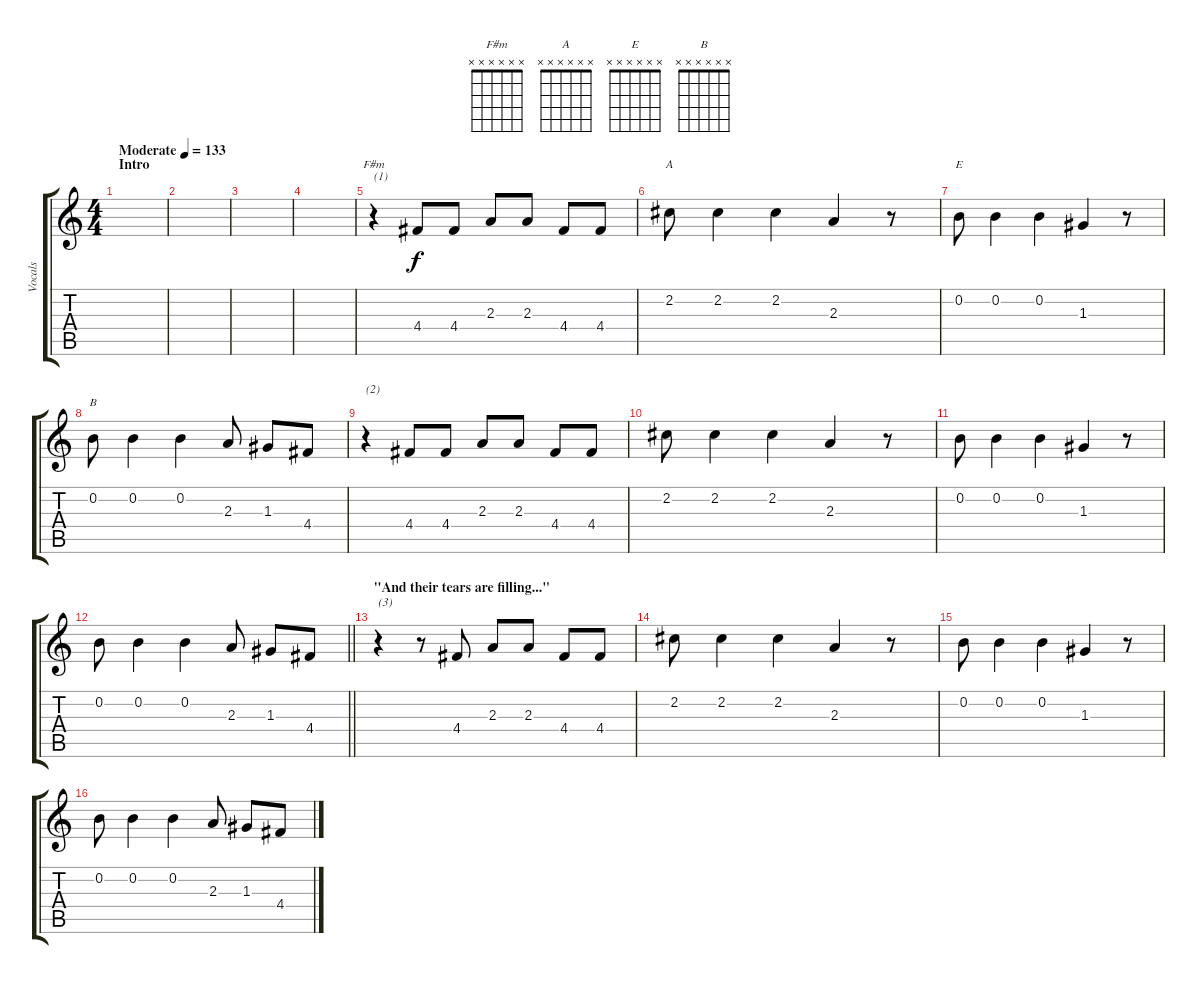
\track ("Vocals" "Vocals") {instrument acousticguitarsteel}
\staff {score tabs}
\tuning (E4 B3 G3 D3 A2 E2) {hide}
\chord ("F#m" x x x x x x)
\chord ("A" x x x x x x)
\chord ("E" x x x x x x)
\chord ("B" x x x x x x)
\ts (4 4)
\section ("" "Intro")
\tempo (133 "Moderate")
\clef g2
\ks c
|
|
|
|
r.4{ch "F#m" txt "(1)"} 4.4.8 4.4.8 2.3.8 2.3.8 4.4.8 4.4.8 |
2.2.8{ch "A"} 2.2.4 2.2.4 2.3.4 r.8 |
0.2.8{ch "E"} 0.2.4 0.2.4 1.3.4 r.8 |
0.2.8{ch "B"} 0.2.4 0.2.4 2.3.8 1.3.8 4.4.8 |
r.4{txt "(2)"} 4.4.8 4.4.8 2.3.8 2.3.8 4.4.8 4.4.8 |
2.2.8 2.2.4 2.2.4 2.3.4 r.8 |
0.2.8 0.2.4 0.2.4 1.3.4 r.8 |
\barLineRight lightlight
0.2.8 0.2.4 0.2.4 2.3.8 1.3.8 4.4.8 |
\section ("" "\"And their tears are filling...\"")
r.4{txt "(3)"} r.8 4.4.8 2.3.8 2.3.8 4.4.8 4.4.8 |
2.2.8 2.2.4 2.2.4 2.3.4 r.8 |
0.2.8 0.2.4 0.2.4 1.3.4 r.8 |
0.2.8 0.2.4 0.2.4 2.3.8 1.3.8 4.4.8
